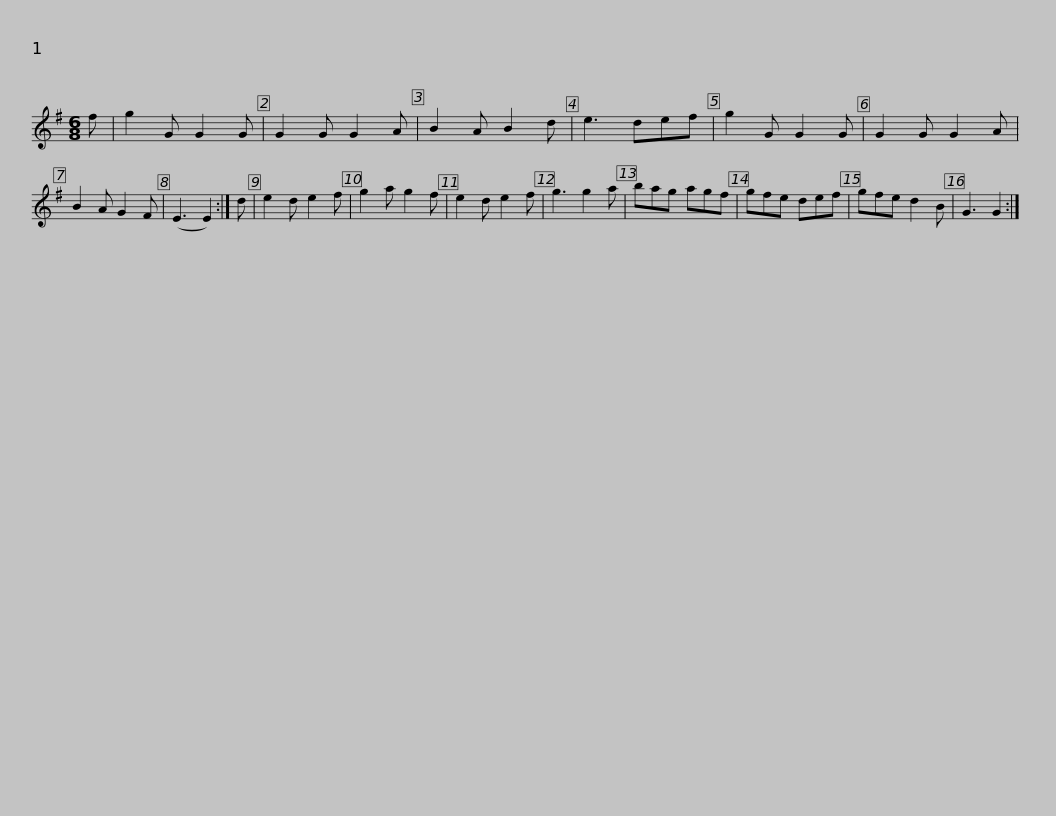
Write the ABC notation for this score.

X:1
L:1/8
M:6/8
I:linebreak $
K:G
V:1 treble
V:1
 f | g2 G G2 G | G2 G G2 A | B2 A B2 d | e3 def | %5
 g2 G G2 G | G2 G G2 A | B2 A G2 F | (E3 E2) :| d |$ %10
 e2 d e2 f | g2 a g2 f | e2 d e2 f | g3 g2 a | bag agf | %15
 gfe def | gfe d2 B | G3 G2 :| %18
